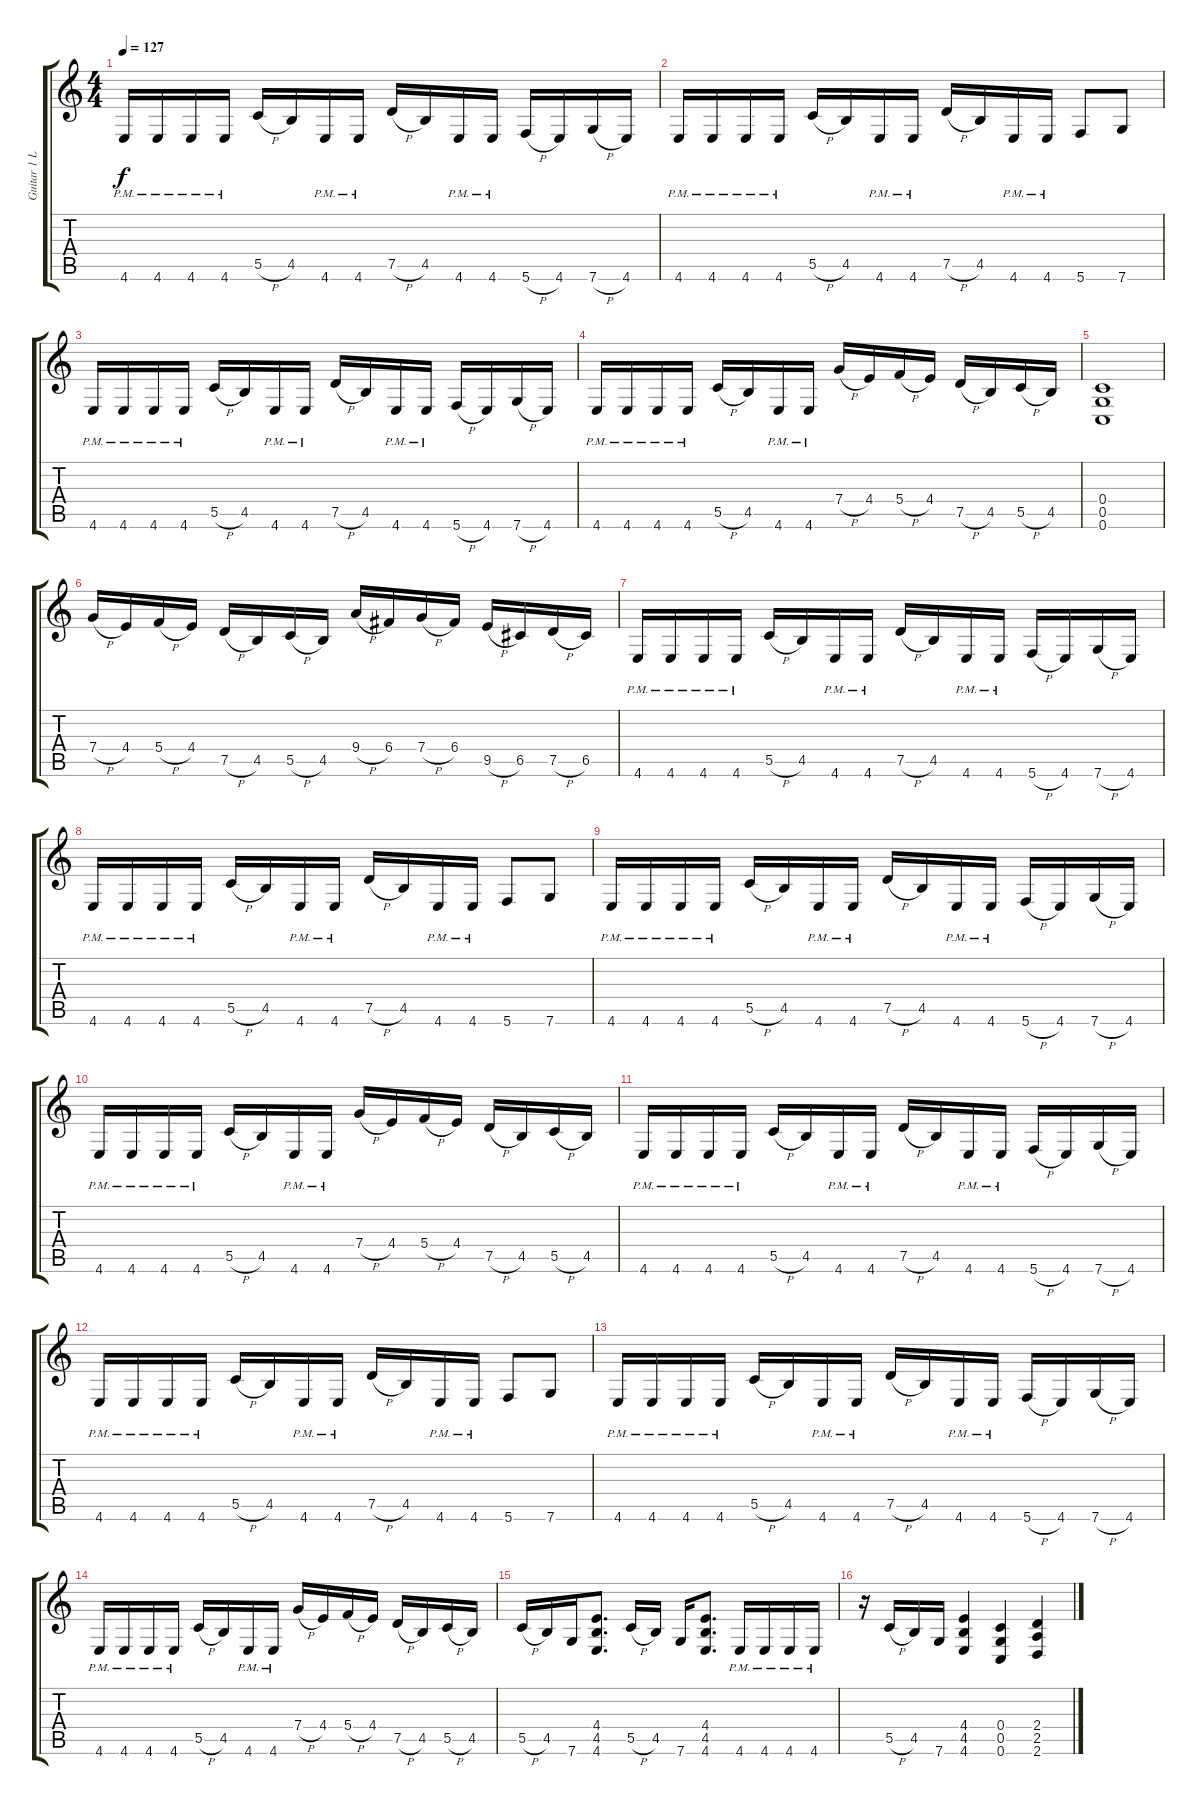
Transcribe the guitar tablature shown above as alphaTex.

\track ("Guitar 1 Left" "Guitar 1 L") {instrument distortionguitar}
\staff {score tabs}
\tuning (D4 A3 F3 C3 G2 C2) {hide}
\ts (4 4)
\tempo 127
\clef g2
\ks c
4.6{pm}.16{dy f} 4.6{pm}.16 4.6{pm}.16 4.6{pm}.16 5.5{h}.16 4.5.16 4.6{pm}.16 4.6{pm}.16 7.5{h}.16 4.5.16 4.6{pm}.16 4.6{pm}.16 5.6{h}.16 4.6.16 7.6{h}.16 4.6.16 |
4.6{pm}.16 4.6{pm}.16 4.6{pm}.16 4.6{pm}.16 5.5{h}.16 4.5.16 4.6{pm}.16 4.6{pm}.16 7.5{h}.16 4.5.16 4.6{pm}.16 4.6{pm}.16 5.6.8 7.6.8 |
4.6{pm}.16 4.6{pm}.16 4.6{pm}.16 4.6{pm}.16 5.5{h}.16 4.5.16 4.6{pm}.16 4.6{pm}.16 7.5{h}.16 4.5.16 4.6{pm}.16 4.6{pm}.16 5.6{h}.16 4.6.16 7.6{h}.16 4.6.16 |
4.6{pm}.16 4.6{pm}.16 4.6{pm}.16 4.6{pm}.16 5.5{h}.16 4.5.16 4.6{pm}.16 4.6{pm}.16 7.4{h}.16 4.4.16 5.4{h}.16 4.4.16 7.5{h}.16 4.5.16 5.5{h}.16 4.5.16 |
(0.4 0.5 0.6).1 |
7.4{h}.16 4.4.16 5.4{h}.16 4.4.16 7.5{h}.16 4.5.16 5.5{h}.16 4.5.16 9.4{h}.16 6.4.16 7.4{h}.16 6.4.16 9.5{h}.16 6.5.16 7.5{h}.16 6.5.16 |
4.6{pm}.16 4.6{pm}.16 4.6{pm}.16 4.6{pm}.16 5.5{h}.16 4.5.16 4.6{pm}.16 4.6{pm}.16 7.5{h}.16 4.5.16 4.6{pm}.16 4.6{pm}.16 5.6{h}.16 4.6.16 7.6{h}.16 4.6.16 |
4.6{pm}.16 4.6{pm}.16 4.6{pm}.16 4.6{pm}.16 5.5{h}.16 4.5.16 4.6{pm}.16 4.6{pm}.16 7.5{h}.16 4.5.16 4.6{pm}.16 4.6{pm}.16 5.6.8 7.6.8 |
4.6{pm}.16 4.6{pm}.16 4.6{pm}.16 4.6{pm}.16 5.5{h}.16 4.5.16 4.6{pm}.16 4.6{pm}.16 7.5{h}.16 4.5.16 4.6{pm}.16 4.6{pm}.16 5.6{h}.16 4.6.16 7.6{h}.16 4.6.16 |
4.6{pm}.16 4.6{pm}.16 4.6{pm}.16 4.6{pm}.16 5.5{h}.16 4.5.16 4.6{pm}.16 4.6{pm}.16 7.4{h}.16 4.4.16 5.4{h}.16 4.4.16 7.5{h}.16 4.5.16 5.5{h}.16 4.5.16 |
4.6{pm}.16 4.6{pm}.16 4.6{pm}.16 4.6{pm}.16 5.5{h}.16 4.5.16 4.6{pm}.16 4.6{pm}.16 7.5{h}.16 4.5.16 4.6{pm}.16 4.6{pm}.16 5.6{h}.16 4.6.16 7.6{h}.16 4.6.16 |
4.6{pm}.16 4.6{pm}.16 4.6{pm}.16 4.6{pm}.16 5.5{h}.16 4.5.16 4.6{pm}.16 4.6{pm}.16 7.5{h}.16 4.5.16 4.6{pm}.16 4.6{pm}.16 5.6.8 7.6.8 |
4.6{pm}.16 4.6{pm}.16 4.6{pm}.16 4.6{pm}.16 5.5{h}.16 4.5.16 4.6{pm}.16 4.6{pm}.16 7.5{h}.16 4.5.16 4.6{pm}.16 4.6{pm}.16 5.6{h}.16 4.6.16 7.6{h}.16 4.6.16 |
4.6{pm}.16 4.6{pm}.16 4.6{pm}.16 4.6{pm}.16 5.5{h}.16 4.5.16 4.6{pm}.16 4.6{pm}.16 7.4{h}.16 4.4.16 5.4{h}.16 4.4.16 7.5{h}.16 4.5.16 5.5{h}.16 4.5.16 |
5.5{h}.16 4.5.16 7.6.16 (4.4 4.5 4.6).8{d} 5.5{h}.16 4.5.16 7.6.16 (4.4 4.5 4.6).8{d} 4.6{pm}.16 4.6{pm}.16 4.6{pm}.16 4.6{pm}.16 |
r.16 5.5{h}.16 4.5.16 7.6.16 (4.4 4.5 4.6).4 (0.4 0.5 0.6).4 (2.4 2.5 2.6).4
